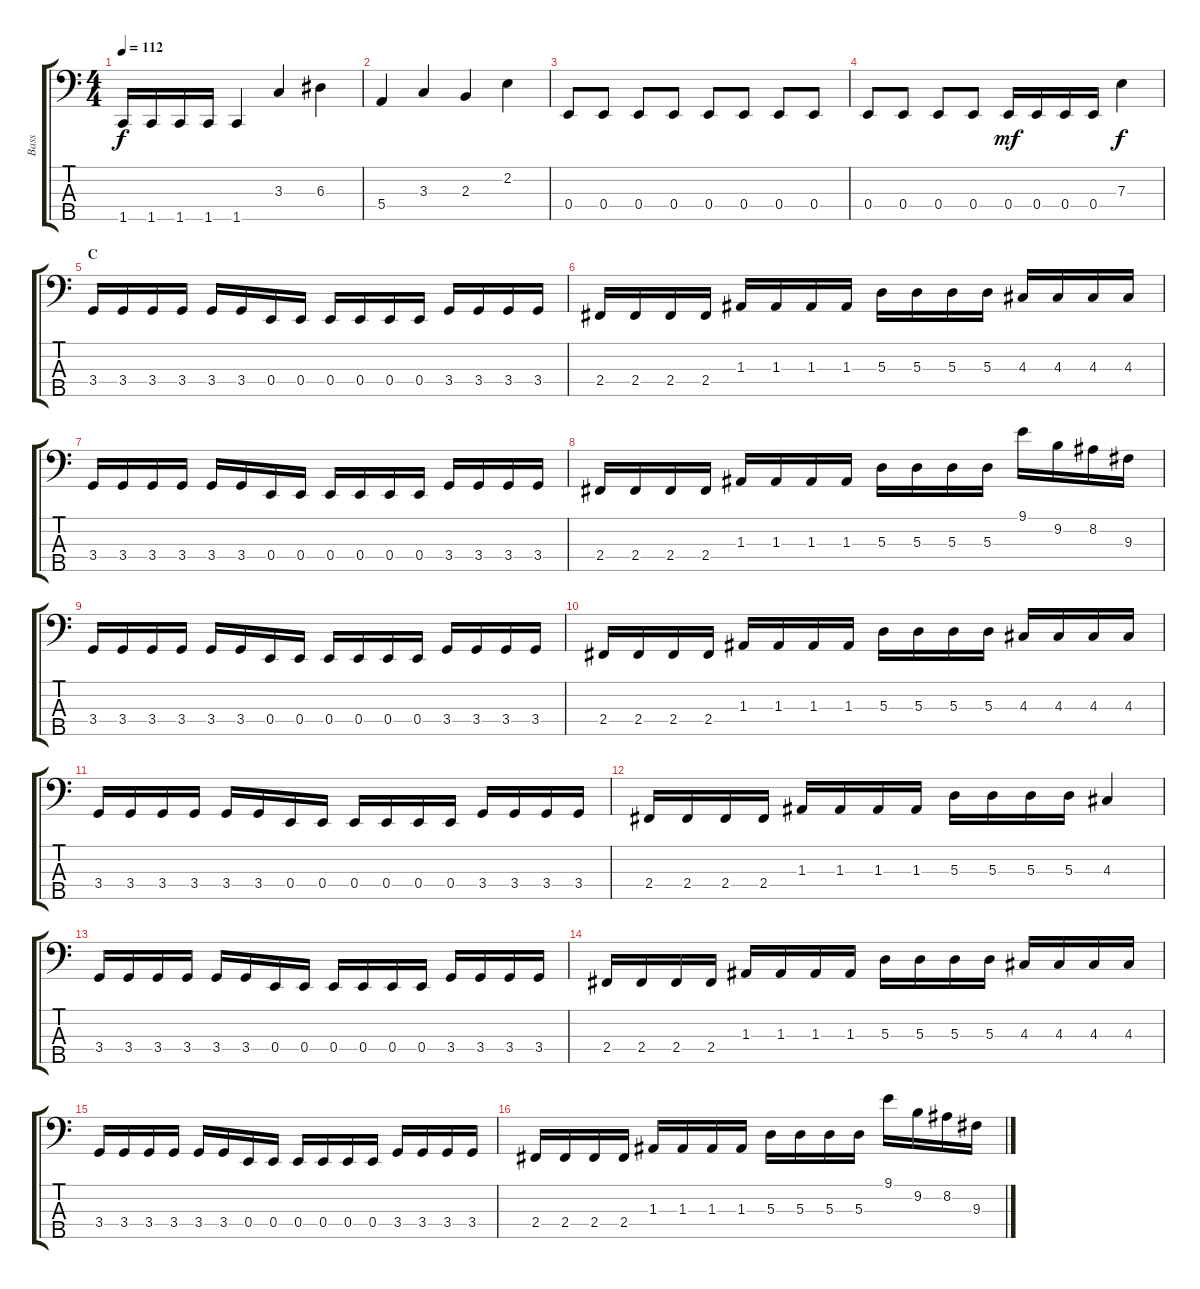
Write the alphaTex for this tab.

\track ("Bass" "Bass") {instrument fretlessbass}
\staff {score tabs}
\tuning (G2 D2 A1 E1 B0) {hide}
\ts (4 4)
\tempo 112
\clef f4
\ks c
1.5.16{dy f} 1.5.16 1.5.16 1.5.16 1.5.4 3.3.4 6.3.4 |
5.4.4 3.3.4 2.3.4 2.2.4 |
0.4.8 0.4.8 0.4.8 0.4.8 0.4.8 0.4.8 0.4.8 0.4.8 |
0.4.8 0.4.8 0.4.8 0.4.8 0.4.16{dy mf} 0.4.16 0.4.16 0.4.16 7.3.4{dy f} |
\section ("" "C")
3.4.16 3.4.16 3.4.16 3.4.16 3.4.16 3.4.16 0.4.16 0.4.16 0.4.16 0.4.16 0.4.16 0.4.16 3.4.16 3.4.16 3.4.16 3.4.16 |
2.4.16 2.4.16 2.4.16 2.4.16 1.3.16 1.3.16 1.3.16 1.3.16 5.3.16 5.3.16 5.3.16 5.3.16 4.3.16 4.3.16 4.3.16 4.3.16 |
3.4.16 3.4.16 3.4.16 3.4.16 3.4.16 3.4.16 0.4.16 0.4.16 0.4.16 0.4.16 0.4.16 0.4.16 3.4.16 3.4.16 3.4.16 3.4.16 |
2.4.16 2.4.16 2.4.16 2.4.16 1.3.16 1.3.16 1.3.16 1.3.16 5.3.16 5.3.16 5.3.16 5.3.16 9.1.16 9.2.16 8.2.16 9.3.16 |
3.4.16 3.4.16 3.4.16 3.4.16 3.4.16 3.4.16 0.4.16 0.4.16 0.4.16 0.4.16 0.4.16 0.4.16 3.4.16 3.4.16 3.4.16 3.4.16 |
2.4.16 2.4.16 2.4.16 2.4.16 1.3.16 1.3.16 1.3.16 1.3.16 5.3.16 5.3.16 5.3.16 5.3.16 4.3.16 4.3.16 4.3.16 4.3.16 |
3.4.16 3.4.16 3.4.16 3.4.16 3.4.16 3.4.16 0.4.16 0.4.16 0.4.16 0.4.16 0.4.16 0.4.16 3.4.16 3.4.16 3.4.16 3.4.16 |
2.4.16 2.4.16 2.4.16 2.4.16 1.3.16 1.3.16 1.3.16 1.3.16 5.3.16 5.3.16 5.3.16 5.3.16 4.3.4 |
3.4.16 3.4.16 3.4.16 3.4.16 3.4.16 3.4.16 0.4.16 0.4.16 0.4.16 0.4.16 0.4.16 0.4.16 3.4.16 3.4.16 3.4.16 3.4.16 |
2.4.16 2.4.16 2.4.16 2.4.16 1.3.16 1.3.16 1.3.16 1.3.16 5.3.16 5.3.16 5.3.16 5.3.16 4.3.16 4.3.16 4.3.16 4.3.16 |
3.4.16 3.4.16 3.4.16 3.4.16 3.4.16 3.4.16 0.4.16 0.4.16 0.4.16 0.4.16 0.4.16 0.4.16 3.4.16 3.4.16 3.4.16 3.4.16 |
2.4.16 2.4.16 2.4.16 2.4.16 1.3.16 1.3.16 1.3.16 1.3.16 5.3.16 5.3.16 5.3.16 5.3.16 9.1.16 9.2.16 8.2.16 9.3.16
